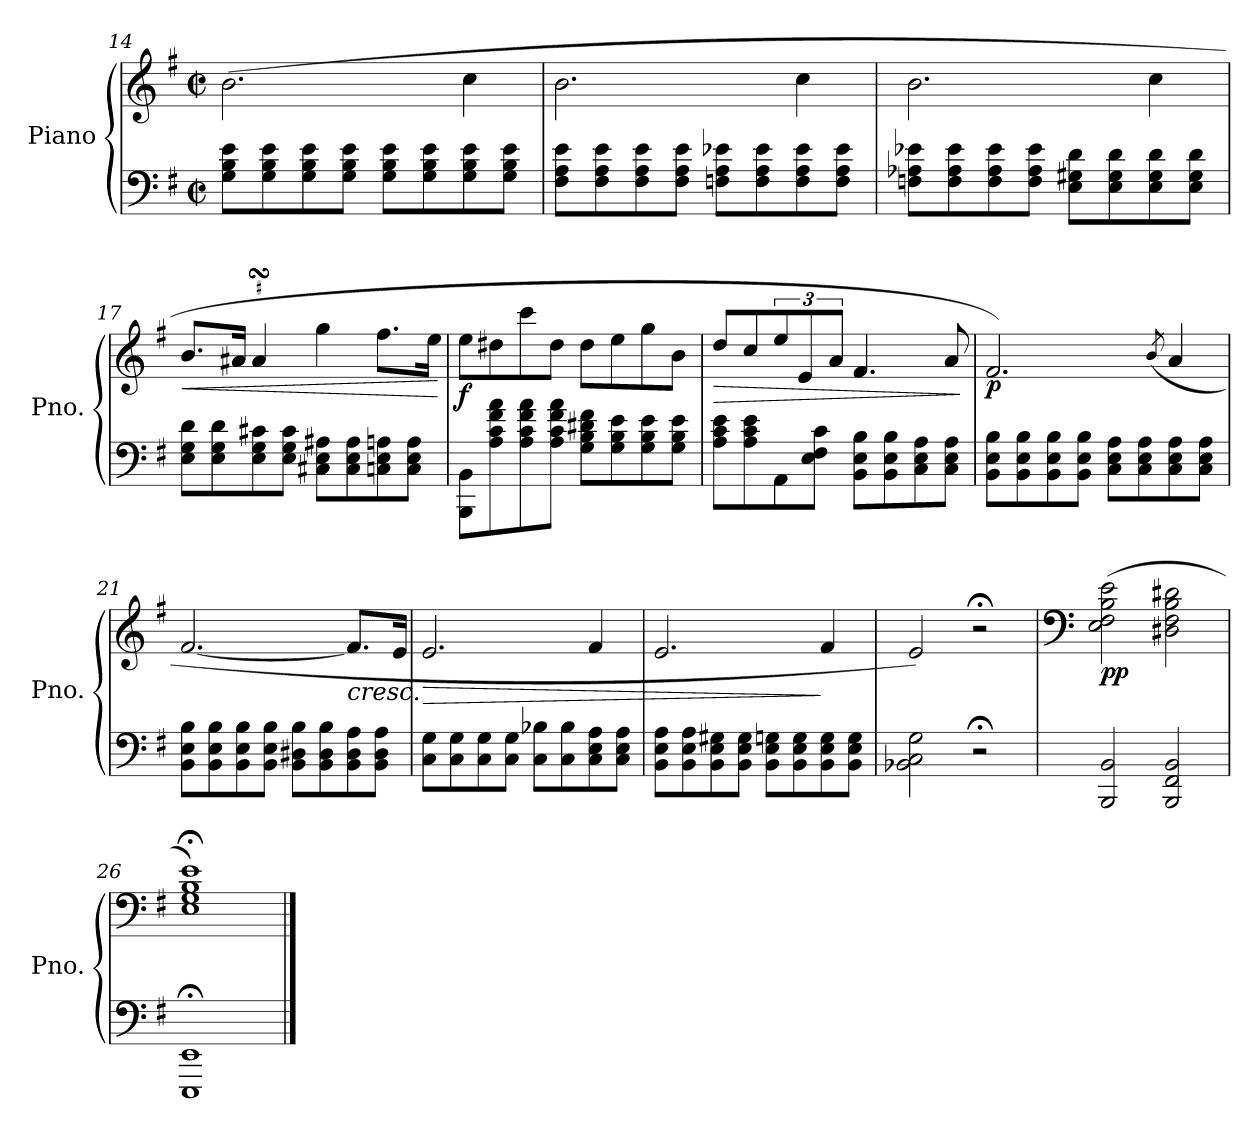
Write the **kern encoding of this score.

**kern	**kern	**dynam
*part1	*part1	*part1
*staff2	*staff1	*staff1/2
*I"Piano	*	*
*I'Pno.	*	*
!!LO:LB:g=z
*clefF4	*clefG2	*
*k[f#]	*k[f#]	*
*M2/2	*M2/2	*
*met(c|)	*met(c|)	*
=14	=14	=14
8G\ 8B\ 8e\L	(>2.b\	.
8G\ 8B\ 8e\	.	.
8G\ 8B\ 8e\	.	.
8G\ 8B\ 8e\J	.	.
8G\ 8B\ 8e\L	.	.
8G\ 8B\ 8e\	.	.
8G\ 8B\ 8e\	4cc\	.
8G\ 8B\ 8e\J	.	.
=15	=15	=15
8F#\ 8A\ 8e\L	2.b\	.
8F#\ 8A\ 8e\	.	.
8F#\ 8A\ 8e\	.	.
8F#\ 8A\ 8e\J	.	.
8Fn\ 8A\ 8e-X\L	.	.
8F\ 8A\ 8e-\	.	.
8F\ 8A\ 8e-\	4cc\	.
8F\ 8A\ 8e-\J	.	.
=16	=16	=16
8Fn\ 8A-X\ 8e-X\L	2.b\	.
8F\ 8A-\ 8e-\	.	.
8F\ 8A-\ 8e-\	.	.
8F\ 8A-\ 8e-\J	.	.
8E\ 8G#X\ 8d\L	.	.
8E\ 8G#\ 8d\	.	.
8E\ 8G#\ 8d\	4cc\	.
8E\ 8G#\ 8d\J	.	.
=17	=17	=17
!	!	!LO:HP:b
8E\ 8G\ 8d\L	8.b/L	<
8E\ 8G\ 8d\	.	.
.	16a#X/Jk	.
8E\ 8G\ 8c#X\	4a#sSsS/	.
8E\ 8G\ 8c#\J	.	.
8C#X\ 8E\ 8A#X\L	4gg\	.
8C#\ 8E\ 8A#\	.	.
8Cn\ 8E\ 8An\	8.ff#\L	.
8C\ 8E\ 8A\J	.	.
.	16ee\Jk	.
.	.	[
!!LO:LB:g=z
=18	=18	=18
!	!	!LO:DY:b
8BBB\ 8BB\L	8ee\L	f
8A\ 8c\ 8f#\ 8a\	8dd#X\	.
8A\ 8c\ 8f#\ 8a\	8ccc\	.
8A\ 8c\ 8f#\ 8a\J	8dd#\J	.
8G\ 8B\ 8d#X\ 8f#\L	8dd#\L	.
8G\ 8B\ 8e\	8ee\	.
8G\ 8B\ 8e\	8gg\	.
8G\ 8B\ 8e\J	8b\J	.
=19	=19	=19
!	!	!LO:HP:b
8A\ 8c\ 8e\L	8dd/L	>
8A\ 8c\ 8e\	8cc/	.
8AA\	12ee/	.
.	12e/	.
8E\ 8F#\ 8c\J	.	.
.	12a/J	.
8BB\ 8E\ 8B\L	4.f#/	.
8BB\ 8E\ 8B\	.	.
8C\ 8E\ 8A\	.	.
8C\ 8E\ 8A\J	8a/	.
.	.	]
=20	=20	=20
!	!	!LO:DY:b
8BB\ 8E\ 8B\L	2.f#/)	p
8BB\ 8E\ 8B\	.	.
8BB\ 8E\ 8B\	.	.
8BB\ 8E\ 8B\J	.	.
8C\ 8E\ 8A\L	.	.
8C\ 8E\ 8A\	.	.
.	(>8qb/	.
8C\ 8E\ 8A\	4a/	.
8C\ 8E\ 8A\J	.	.
=21	=21	=21
8BB\ 8E\ 8B\L	[2.f#/	.
8BB\ 8E\ 8B\	.	.
8BB\ 8E\ 8B\	.	.
8BB\ 8E\ 8B\J	.	.
8BB\ 8D#X\ 8B\L	.	.
8BB\ 8D#\ 8B\	.	.
!	!	!LO:HP:b
8BB\ 8D#\ 8A\	8.f#/L]	<
8BB\ 8D#\ 8A\J	.	.
.	16e/Jk	.
!!LO:LB:g=z
=22	=22	=22
!	!	!LO:HP:b
8C\ 8G\L	2.e/	>
8C\ 8G\	.	.
8C\ 8G\	.	.
8C\ 8G\J	.	.
8C\ 8B-X\L	.	.
8C\ 8B-\	.	.
8C\ 8E\ 8A\	4f#/	[
8C\ 8E\ 8A\J	.	.
=23	=23	=23
8BB\ 8E\ 8A\L	2.e/	.
8BB\ 8E\ 8A\	.	.
8BB\ 8E\ 8G#X\	.	.
8BB\ 8E\ 8G#\J	.	.
8BB\ 8E\ 8Gn\L	.	.
8BB\ 8E\ 8G\	.	.
8BB\ 8E\ 8G\	4f#/	]
8BB\ 8E\ 8G\J	.	.
=24	=24	=24
2BB-X\ 2C\ 2G\	2e/)	.
2r;<	2r;<	.
=25	=25	=25
*	*clefF4	*
!	!	!LO:DY:b
2BBB/ 2BB/	(>2E\ 2F#\ 2B\ 2e\	pp
2BBB/ 2FF#/ 2BB/	2D#X\ 2F#\ 2B\ 2d#X\	.
=26	=26	=26
1EEE; 1EE;	1E;< 1G;< 1B;< 1e;<)	.
==	==	==
*-	*-	*-
